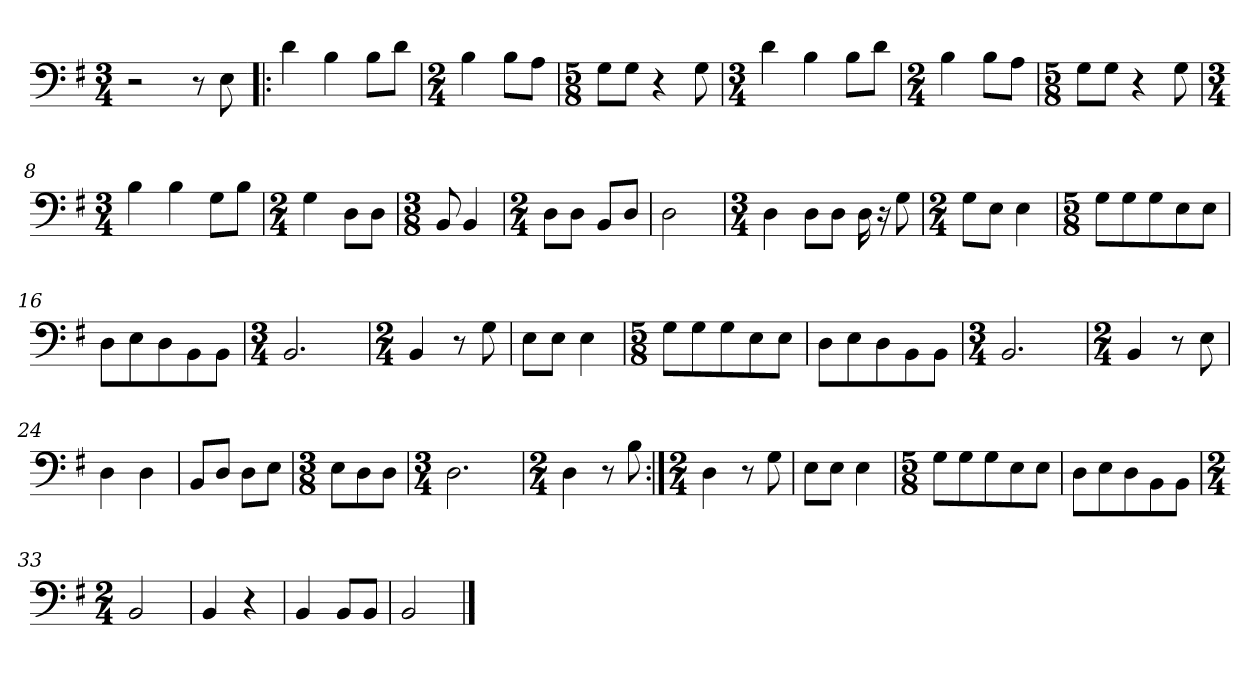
**kern
*part1
*staff1
*clefF4
*k[f#]
*M3/4
=1
2r
8r
8E\
=2!|:
4d\
4B\
8B\L
8d\J
=3
*M2/4
4B\
8B\L
8A\J
=4
*M5/8
8G\L
8G\J
4r
8G\
=5
*M3/4
4d\
4B\
8B\L
8d\J
=6
*M2/4
4B\
8B\L
8A\J
=7
*M5/8
8G\L
8G\J
4r
8G\
=8
*M3/4
4B\
4B\
8G\L
8B\J
=9
*M2/4
4G\
8D\L
8D\J
=10
*M3/8
8BB/
4BB/
=11
*M2/4
8D\L
8D\J
8BB/L
8D/J
=12
2D\
=13
*M3/4
4D\
8D\L
8D\J
16D\
16r
8G\
=14
*M2/4
8G\L
8E\J
4E\
=15
*M5/8
8G\L
8G\
8G\
8E\
8E\J
=16
8D\L
8E\
8D\
8BB\
8BB\J
=17
*M3/4
2.BB/
=18
*M2/4
4BB/
8r
8G\
=19
8E\L
8E\J
4E\
=20
*M5/8
8G\L
8G\
8G\
8E\
8E\J
=21
8D\L
8E\
8D\
8BB\
8BB\J
=22
*M3/4
2.BB/
=23
*M2/4
4BB/
8r
8E\
=24
4D\
4D\
=25
8BB/L
8D/J
8D\L
8E\J
=26
*M3/8
8E\L
8D\
8D\J
=27
*M3/4
2.D\
=28
*M2/4
4D\
8r
8B\
=29:|!
*M2/4
4D\
8r
8G\
=30
8E\L
8E\J
4E\
=31
*M5/8
8G\L
8G\
8G\
8E\
8E\J
=32
8D\L
8E\
8D\
8BB\
8BB\J
=33
*M2/4
2BB/
=34
4BB/
4r
=35
4BB/
8BB/L
8BB/J
=36
2BB/
==
*-
